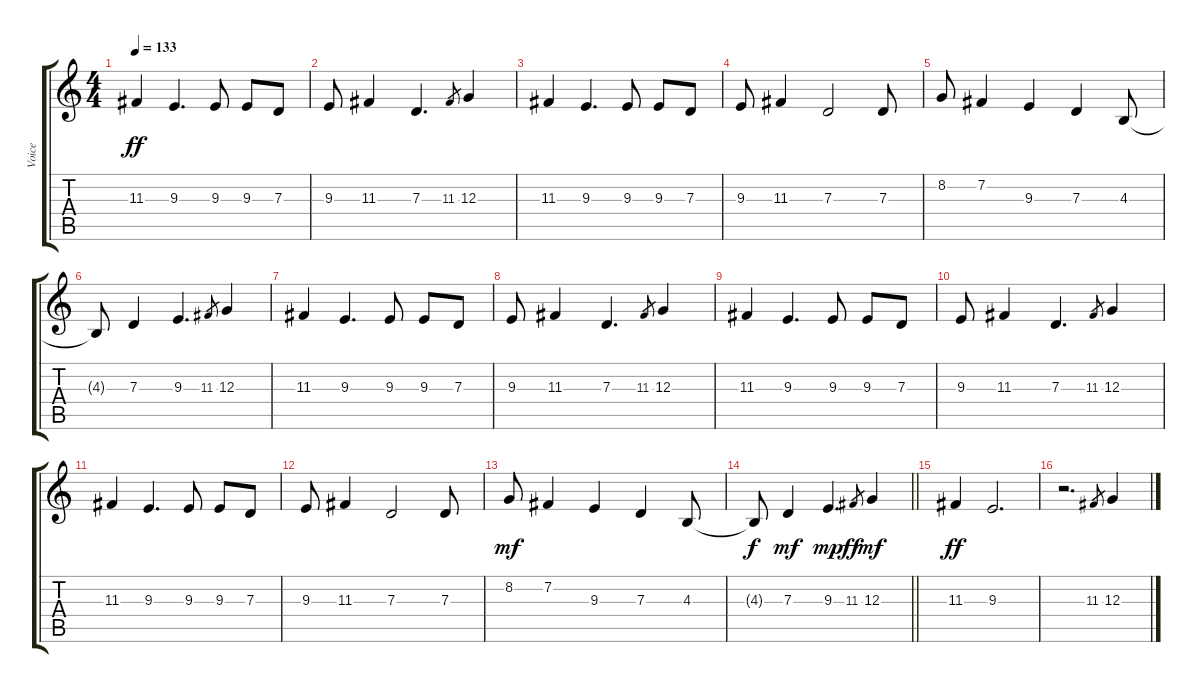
\track ("Voice" "Voice") {instrument sopranosax}
\staff {score tabs}
\tuning (E4 B3 G3 D3 A2 E2) {hide}
\ts (4 4)
\tempo 133
\clef g2
\ks c
11.3.4{dy ff} 9.3.4{d} 9.3.8 9.3.8 7.3.8 |
9.3.8 11.3.4 7.3.4{d} 11.3.8{gr} 12.3.4 |
11.3.4 9.3.4{d} 9.3.8 9.3.8 7.3.8 |
9.3.8 11.3.4 7.3.2 7.3.8 |
8.2.8 7.2.4 9.3.4 7.3.4 4.3.8 |
4.3{t}.8 7.3.4 9.3.4{d} 11.3.8{gr} 12.3.4 |
11.3.4 9.3.4{d} 9.3.8 9.3.8 7.3.8 |
9.3.8 11.3.4 7.3.4{d} 11.3.8{gr} 12.3.4 |
11.3.4 9.3.4{d} 9.3.8 9.3.8 7.3.8 |
9.3.8 11.3.4 7.3.4{d} 11.3.8{gr} 12.3.4 |
11.3.4 9.3.4{d} 9.3.8 9.3.8 7.3.8 |
9.3.8 11.3.4 7.3.2 7.3.8 |
8.2.8{dy mf} 7.2.4 9.3.4 7.3.4 4.3.8 |
\barLineRight lightlight
4.3{t}.8{dy f} 7.3.4{dy mf} 9.3.4{d dy mp} 11.3.8{gr dy ff} 12.3.4{dy mf} |
11.3.4{dy ff} 9.3.2{d} |
r.2{d} 11.3.8{gr} 12.3.4
